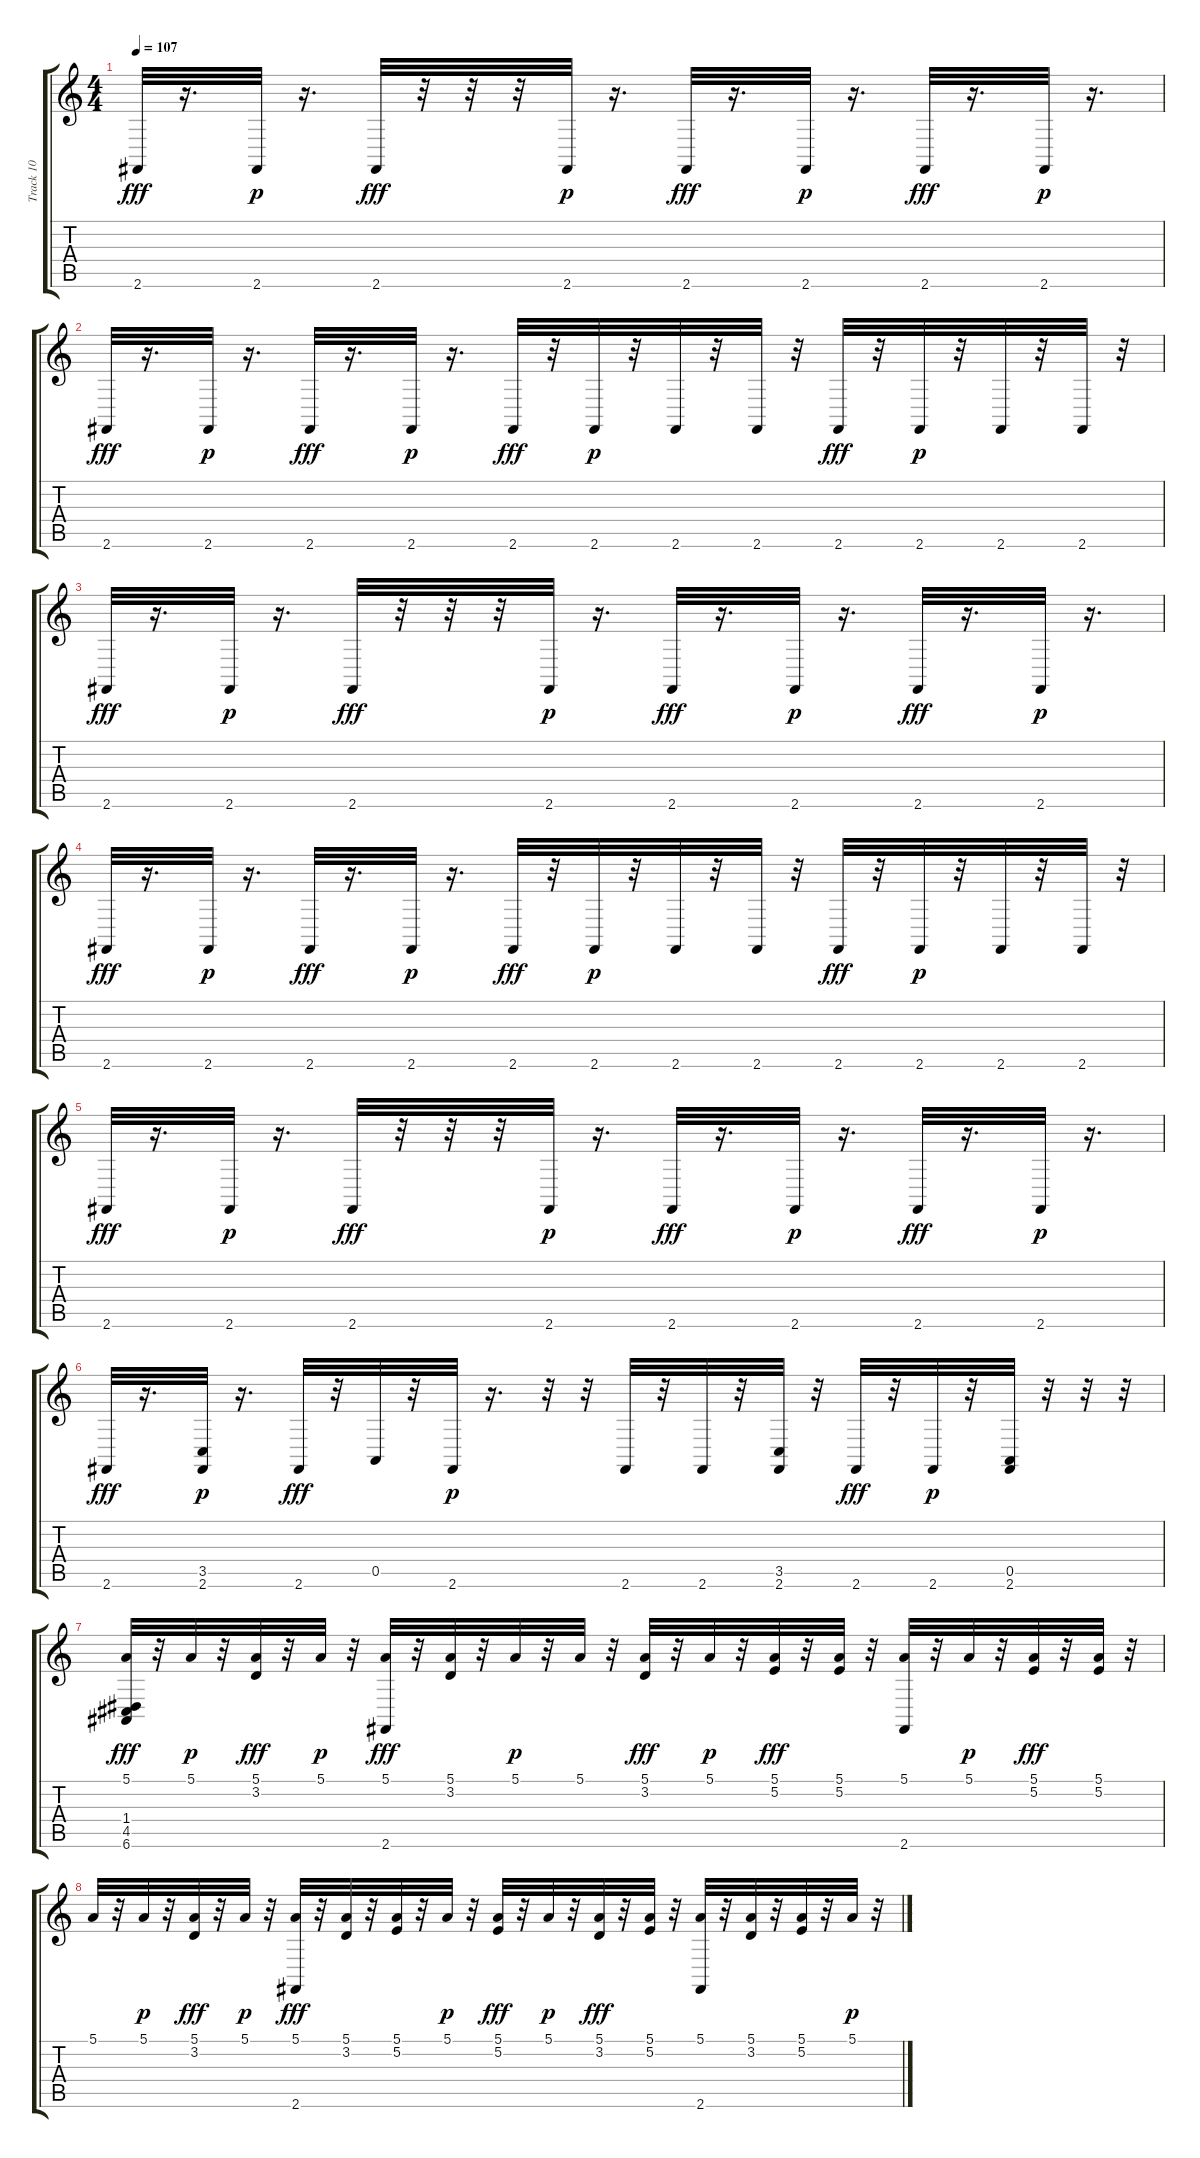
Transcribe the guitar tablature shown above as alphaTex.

\track ("Track 10" "Track 10") {instrument synthdrum}
\staff {score tabs}
\tuning (E4 B3 G3 D3 A2 E2) {hide}
\ts (4 4)
\tempo 107
\clef g2
\ks c
2.6.32{dy fff} r.16{d} 2.6.32{dy p} r.16{d} 2.6.32{dy fff} r.32 r.32 r.32 2.6.32{dy p} r.16{d} 2.6.32{dy fff} r.16{d} 2.6.32{dy p} r.16{d} 2.6.32{dy fff} r.16{d} 2.6.32{dy p} r.16{d} |
2.6.32{dy fff} r.16{d} 2.6.32{dy p} r.16{d} 2.6.32{dy fff} r.16{d} 2.6.32{dy p} r.16{d} 2.6.32{dy fff} r.32 2.6.32{dy p} r.32 2.6.32 r.32 2.6.32 r.32 2.6.32{dy fff} r.32 2.6.32{dy p} r.32 2.6.32 r.32 2.6.32 r.32 |
2.6.32{dy fff} r.16{d} 2.6.32{dy p} r.16{d} 2.6.32{dy fff} r.32 r.32 r.32 2.6.32{dy p} r.16{d} 2.6.32{dy fff} r.16{d} 2.6.32{dy p} r.16{d} 2.6.32{dy fff} r.16{d} 2.6.32{dy p} r.16{d} |
2.6.32{dy fff} r.16{d} 2.6.32{dy p} r.16{d} 2.6.32{dy fff} r.16{d} 2.6.32{dy p} r.16{d} 2.6.32{dy fff} r.32 2.6.32{dy p} r.32 2.6.32 r.32 2.6.32 r.32 2.6.32{dy fff} r.32 2.6.32{dy p} r.32 2.6.32 r.32 2.6.32 r.32 |
2.6.32{dy fff} r.16{d} 2.6.32{dy p} r.16{d} 2.6.32{dy fff} r.32 r.32 r.32 2.6.32{dy p} r.16{d} 2.6.32{dy fff} r.16{d} 2.6.32{dy p} r.16{d} 2.6.32{dy fff} r.16{d} 2.6.32{dy p} r.16{d} |
2.6.32{dy fff} r.16{d} (3.5 2.6).32{dy p} r.16{d} 2.6.32{dy fff} r.32 0.5.32 r.32 2.6.32{dy p} r.16{d} r.32 r.32 2.6.32 r.32 2.6.32 r.32 (3.5 2.6).32 r.32 2.6.32{dy fff} r.32 2.6.32{dy p} r.32 (0.5 2.6).32 r.32 r.32 r.32 |
(5.1 1.4 4.5 6.6).32{dy fff} r.32 5.1.32{dy p} r.32 (5.1 3.2).32{dy fff} r.32 5.1.32{dy p} r.32 (5.1 2.6).32{dy fff} r.32 (5.1 3.2).32 r.32 5.1.32{dy p} r.32 5.1.32 r.32 (5.1 3.2).32{dy fff} r.32 5.1.32{dy p} r.32 (5.1 5.2).32{dy fff} r.32 (5.1 5.2).32 r.32 (5.1 2.6).32 r.32 5.1.32{dy p} r.32 (5.1 5.2).32{dy fff} r.32 (5.1 5.2).32 r.32 |
5.1.32 r.32 5.1.32{dy p} r.32 (5.1 3.2).32{dy fff} r.32 5.1.32{dy p} r.32 (5.1 2.6).32{dy fff} r.32 (5.1 3.2).32 r.32 (5.1 5.2).32 r.32 5.1.32{dy p} r.32 (5.1 5.2).32{dy fff} r.32 5.1.32{dy p} r.32 (5.1 3.2).32{dy fff} r.32 (5.1 5.2).32 r.32 (5.1 2.6).32 r.32 (5.1 3.2).32 r.32 (5.1 5.2).32 r.32 5.1.32{dy p} r.32
